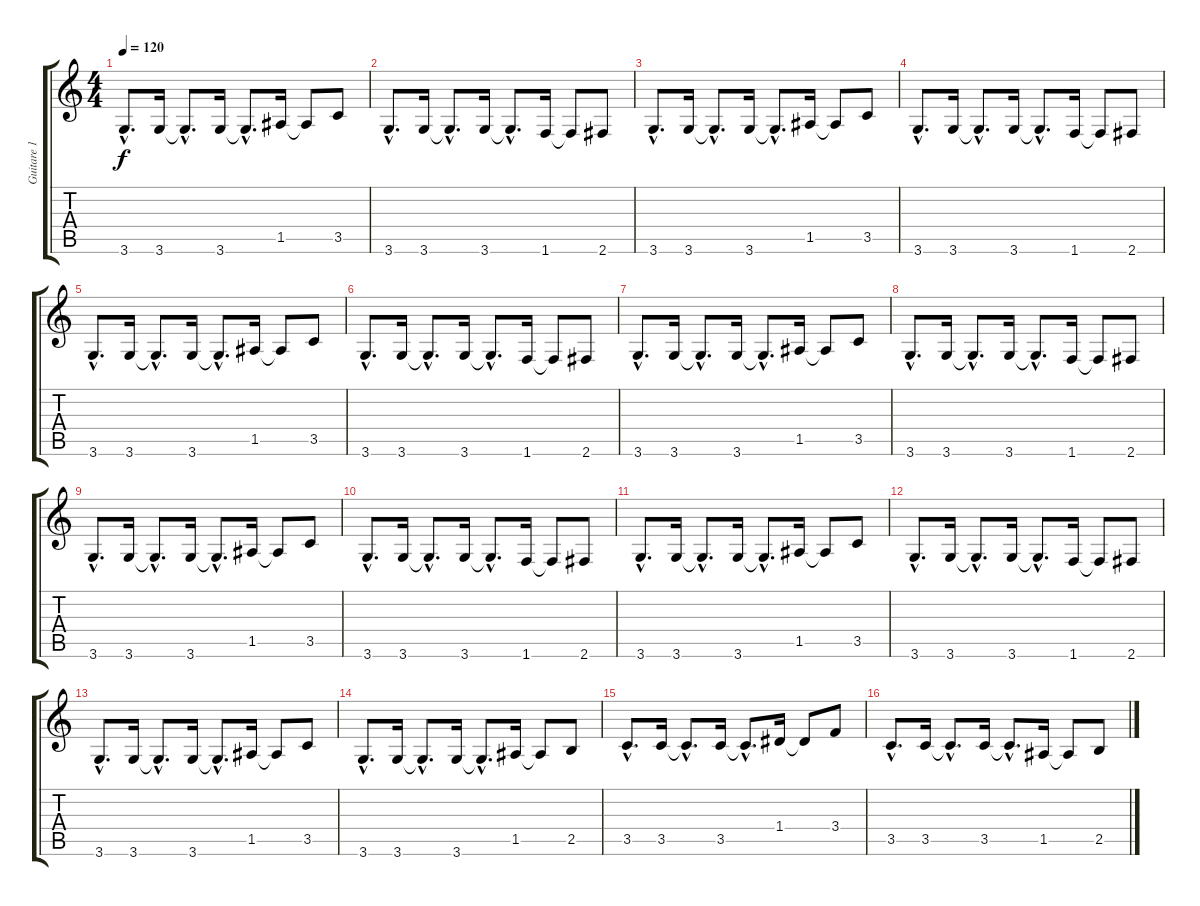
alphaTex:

\track ("Guitare 1" "Guitare 1") {instrument electricguitarmuted}
\staff {score tabs}
\tuning (E4 B3 G3 D3 A2 E2) {hide}
\ts (4 4)
\tempo 120
\clef g2
\ks c
3.6{hac}.8{d dy f instrument electricguitarmuted} 3.6.16 3.6{hac t}.8{d} 3.6.16 3.6{hac t}.8{d} 1.5.16 1.5{t}.8 3.5.8 |
3.6{hac}.8{d} 3.6.16 3.6{hac t}.8{d} 3.6.16 3.6{hac t}.8{d} 1.6.16 1.6{t}.8 2.6.8 |
3.6{hac}.8{d} 3.6.16 3.6{hac t}.8{d} 3.6.16 3.6{hac t}.8{d} 1.5.16 1.5{t}.8 3.5.8 |
3.6{hac}.8{d} 3.6.16 3.6{hac t}.8{d} 3.6.16 3.6{hac t}.8{d} 1.6.16 1.6{t}.8 2.6.8 |
3.6{hac}.8{d} 3.6.16 3.6{hac t}.8{d} 3.6.16 3.6{hac t}.8{d} 1.5.16 1.5{t}.8 3.5.8 |
3.6{hac}.8{d} 3.6.16 3.6{hac t}.8{d} 3.6.16 3.6{hac t}.8{d} 1.6.16 1.6{t}.8 2.6.8 |
3.6{hac}.8{d} 3.6.16 3.6{hac t}.8{d} 3.6.16 3.6{hac t}.8{d} 1.5.16 1.5{t}.8 3.5.8 |
3.6{hac}.8{d} 3.6.16 3.6{hac t}.8{d} 3.6.16 3.6{hac t}.8{d} 1.6.16 1.6{t}.8 2.6.8 |
3.6{hac}.8{d} 3.6.16 3.6{hac t}.8{d} 3.6.16 3.6{hac t}.8{d} 1.5.16 1.5{t}.8 3.5.8 |
3.6{hac}.8{d} 3.6.16 3.6{hac t}.8{d} 3.6.16 3.6{hac t}.8{d} 1.6.16 1.6{t}.8 2.6.8 |
3.6{hac}.8{d} 3.6.16 3.6{hac t}.8{d} 3.6.16 3.6{hac t}.8{d} 1.5.16 1.5{t}.8 3.5.8 |
3.6{hac}.8{d} 3.6.16 3.6{hac t}.8{d} 3.6.16 3.6{hac t}.8{d} 1.6.16 1.6{t}.8 2.6.8 |
3.6{hac}.8{d} 3.6.16 3.6{hac t}.8{d} 3.6.16 3.6{hac t}.8{d} 1.5.16 1.5{t}.8 3.5.8 |
3.6{hac}.8{d} 3.6.16 3.6{hac t}.8{d} 3.6.16 3.6{hac t}.8{d} 1.5.16 1.5{t}.8 2.5.8 |
3.5{hac}.8{d} 3.5.16 3.5{hac t}.8{d} 3.5.16 3.5{hac t}.8{d} 1.4.16 1.4{t}.8 3.4.8 |
3.5{hac}.8{d} 3.5.16 3.5{hac t}.8{d} 3.5.16 3.5{hac t}.8{d} 1.5.16 1.5{t}.8 2.5.8
